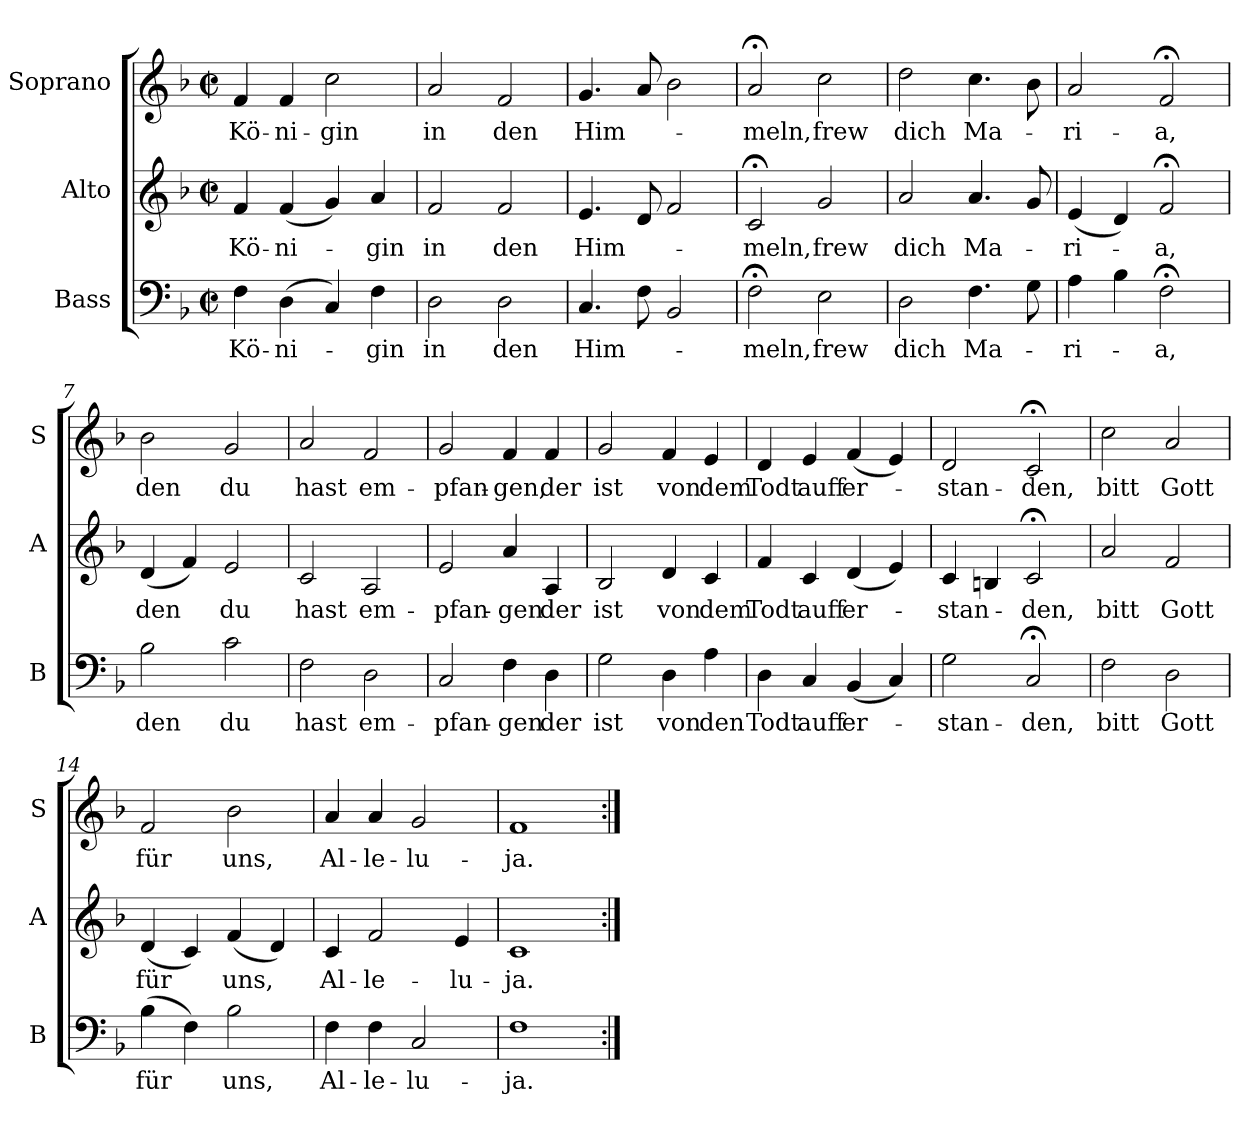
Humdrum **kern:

**kern	**text	**kern	**text	**kern	**text
*part3	*part3	*part2	*part2	*part1	*part1
*staff3	*staff3	*staff2	*staff2	*staff1	*staff1
*I"Bass	*	*I"Alto	*	*I"Soprano	*
*I'B	*	*I'A	*	*I'S	*
*clefF4	*	*clefG2	*	*clefG2	*
*k[b-]	*	*k[b-]	*	*k[b-]	*
*F:	*	*F:	*	*F:	*
*M2/2	*	*M2/2	*	*M2/2	*
*met(c|)	*	*met(c|)	*	*met(c|)	*
=1	=1	=1	=1	=1	=1
!	!LO:LY:b	!	!LO:LY:b	!	!LO:LY:b
4F\	Kö-	4f/	Kö-	4f/	Kö-
!	!LO:LY:b	!	!LO:LY:b	!	!LO:LY:b
(>4D\	-ni-	(<4f/	-ni-	4f/	-ni-
!	!	!	!	!	!LO:LY:b
4C/)	.	4g/)	.	2cc\	-gin
!	!LO:LY:b	!	!LO:LY:b	!	!
4F\	-gin	4a/	-gin	.	.
=2	=2	=2	=2	=2	=2
!	!LO:LY:b	!	!LO:LY:b	!	!LO:LY:b
2D\	in	2f/	in	2a/	in
!	!LO:LY:b	!	!LO:LY:b	!	!LO:LY:b
2D\	den	2f/	den	2f/	den
=3	=3	=3	=3	=3	=3
!	!LO:LY:b	!	!LO:LY:b	!	!LO:LY:b
4.C/	Him-	4.e/	Him-	4.g/	Him-
8F\	.	8d/	.	8a/	.
2BB-/	.	2f/	.	2b-\	.
=4	=4	=4	=4	=4	=4
!	!LO:LY:b	!	!LO:LY:b	!	!LO:LY:b
2F;<\	-meln,	2c;</	-meln,	2a;</	-meln,
!	!LO:LY:b	!	!LO:LY:b	!	!LO:LY:b
2E\	frew	2g/	frew	2cc\	frew
=5	=5	=5	=5	=5	=5
!	!LO:LY:b	!	!LO:LY:b	!	!LO:LY:b
2D\	dich	2a/	dich	2dd\	dich
!	!LO:LY:b	!	!LO:LY:b	!	!LO:LY:b
4.F\	Ma-	4.a/	Ma-	4.cc\	Ma-
8G\	.	8g/	.	8b-\	.
!!LO:LB:g=z
=6	=6	=6	=6	=6	=6
!	!LO:LY:b	!	!LO:LY:b	!	!LO:LY:b
4A\	-ri-	(<4e/	-ri-	2a/	-ri-
4B-\	.	4d/)	.	.	.
!	!LO:LY:b	!	!LO:LY:b	!	!LO:LY:b
2F;<\	-a,	2f;</	-a,	2f;</	-a,
=7	=7	=7	=7	=7	=7
!	!LO:LY:b	!	!LO:LY:b	!	!LO:LY:b
2B-\	den	(<4d/	den	2b-\	den
.	.	4f/)	.	.	.
!	!LO:LY:b	!	!LO:LY:b	!	!LO:LY:b
2c\	du	2e/	du	2g/	du
=8	=8	=8	=8	=8	=8
!	!LO:LY:b	!	!LO:LY:b	!	!LO:LY:b
2F\	hast	2c/	hast	2a/	hast
!	!LO:LY:b	!	!LO:LY:b	!	!LO:LY:b
2D\	em-	2A/	em-	2f/	em-
=9	=9	=9	=9	=9	=9
!	!LO:LY:b	!	!LO:LY:b	!	!LO:LY:b
2C/	-pfan-	2e/	-pfan-	2g/	-pfan-
!	!LO:LY:b	!	!LO:LY:b	!	!LO:LY:b
4F\	-gen	4a/	-gen	4f/	-gen,
!	!LO:LY:b	!	!LO:LY:b	!	!LO:LY:b
4D\	der	4A/	der	4f/	der
=10	=10	=10	=10	=10	=10
!	!LO:LY:b	!	!LO:LY:b	!	!LO:LY:b
2G\	ist	2B-/	ist	2g/	ist
!	!LO:LY:b	!	!LO:LY:b	!	!LO:LY:b
4D\	von	4d/	von	4f/	von
!	!LO:LY:b	!	!LO:LY:b	!	!LO:LY:b
4A\	den	4c/	dem	4e/	dem
!!LO:PB:g=z
=11	=11	=11	=11	=11	=11
!	!LO:LY:b	!	!LO:LY:b	!	!LO:LY:b
4D\	Todt	4f/	Todt	4d/	Todt
!	!LO:LY:b	!	!LO:LY:b	!	!LO:LY:b
4C/	auff	4c/	auff	4e/	auff
!	!LO:LY:b	!	!LO:LY:b	!	!LO:LY:b
(<4BB-/	er-	(<4d/	er-	(<4f/	er-
4C/)	.	4e/)	.	4e/)	.
=12	=12	=12	=12	=12	=12
!	!LO:LY:b	!	!LO:LY:b	!	!LO:LY:b
2G\	-stan-	4c/	-stan-	2d/	-stan-
.	.	4Bn/	.	.	.
!	!LO:LY:b	!	!LO:LY:b	!	!LO:LY:b
2C;</	-den,	2c;</	-den,	2c;</	-den,
=13	=13	=13	=13	=13	=13
!	!LO:LY:b	!	!LO:LY:b	!	!LO:LY:b
2F\	bitt	2a/	bitt	2cc\	bitt
!	!LO:LY:b	!	!LO:LY:b	!	!LO:LY:b
2D\	Gott	2f/	Gott	2a/	Gott
=14	=14	=14	=14	=14	=14
!	!LO:LY:b	!	!LO:LY:b	!	!LO:LY:b
(>4B-\	für	(<4d/	für	2f/	für
4F\)	.	4c/)	.	.	.
!	!LO:LY:b	!	!LO:LY:b	!	!LO:LY:b
2B-\	uns,	(<4f/	uns,	2b-\	uns,
.	.	4d/)	.	.	.
=15	=15	=15	=15	=15	=15
!	!LO:LY:b	!	!LO:LY:b	!	!LO:LY:b
4F\	Al-	4c/	Al-	4a/	Al-
!	!LO:LY:b	!	!LO:LY:b	!	!LO:LY:b
4F\	-le-	2f/	-le-	4a/	-le-
!	!LO:LY:b	!	!	!	!LO:LY:b
2C/	-lu-	.	.	2g/	-lu-
!	!	!	!LO:LY:b	!	!
.	.	4e/	-lu-	.	.
=16	=16	=16	=16	=16	=16
!	!LO:LY:b	!	!LO:LY:b	!	!LO:LY:b
1F	-ja.	1c	-ja.	1f	-ja.
=:|!	=:|!	=:|!	=:|!	=:|!	=:|!
*-	*-	*-	*-	*-	*-
